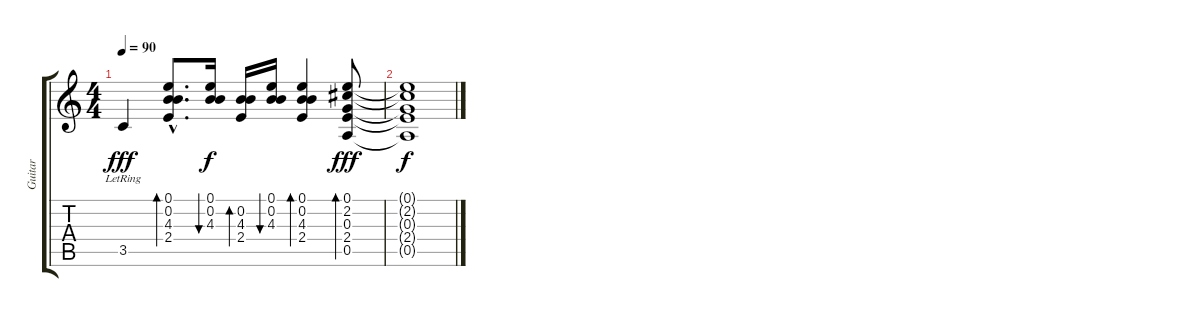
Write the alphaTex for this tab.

\track ("Guitar" "Guitar") {instrument acousticguitarsteel}
\staff {score tabs}
\tuning (E4 B3 G3 D3 A2 E2) {hide}
\ts (4 4)
\tempo 90
\clef g2
\ks c
3.5{lr}.4{dy fff} (0.1{hac} 0.2{hac} 4.3{hac} 2.4{hac}).8{d bd 60} (0.1 0.2 4.3).16{bu 60 dy f} (0.2 4.3 2.4).16{bd 60} (0.1 0.2 4.3).16{bu 60} (0.1 0.2 4.3 2.4).4{bd 60} (0.1 2.2 0.3 2.4 0.5).8{bd 120 dy fff} |
(0.1{t} 2.2{t} 0.3{t} 2.4{t} 0.5{t}).1{dy f}
